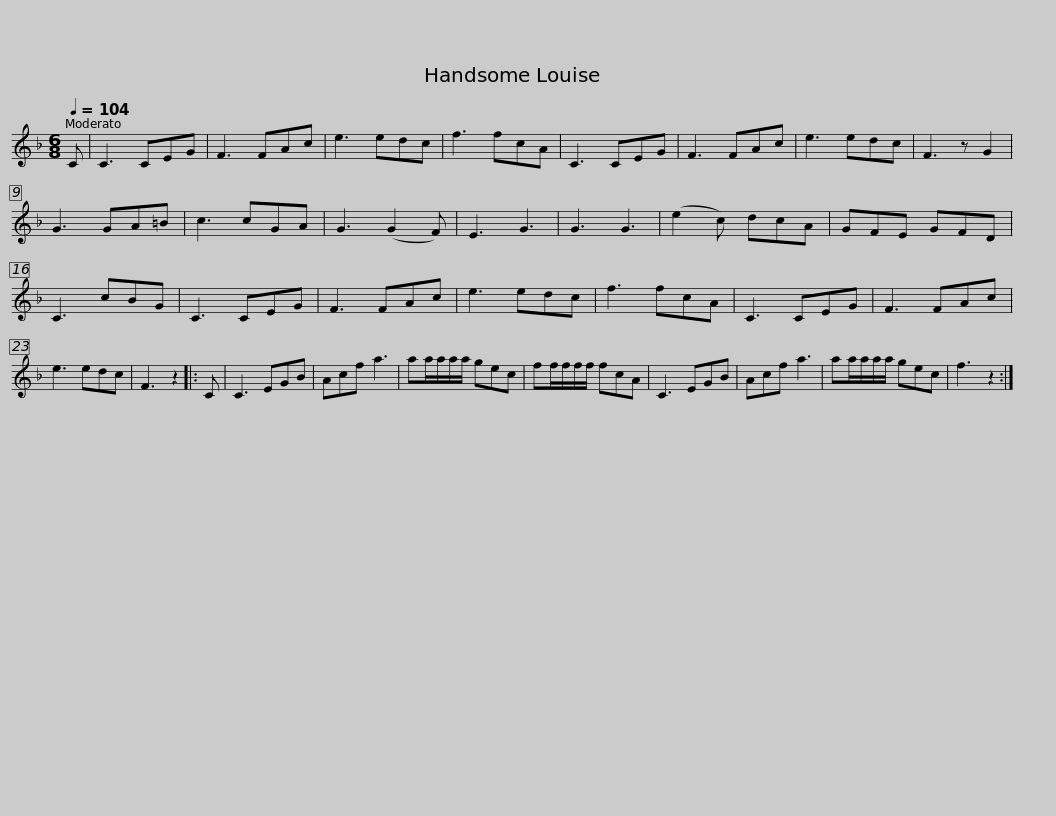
X:1
L:1/8
Q:1/4=104
M:6/8
I:linebreak $
K:F
V:1 treble
V:1
 C | C3 CEG | F3 FAc | e3 edc | f3 fcA | %5
 C3 CEG | F3 FAc | e3 edc | F3 z G2 | G3 GA=B |$ %10
 c3 cGA | G3 (G2 F) | E3 G3 | G3 G3 | (e2 c) dcA | %15
 GFE GFD | C3 cBG | C3 CEG | F3 FAc | e3 edc |$ %20
 f3 fcA | C3 CEG | F3 FAc | e3 edc | F3 z2 |: %25
 C | C3 EGB | Acf a3 | aa/a/a/a/ gec |$ ff/f/f/f/ fcA | %30
 C3 EGB | Acf a3 | aa/a/a/a/ gec | f3 z2 :| %34
